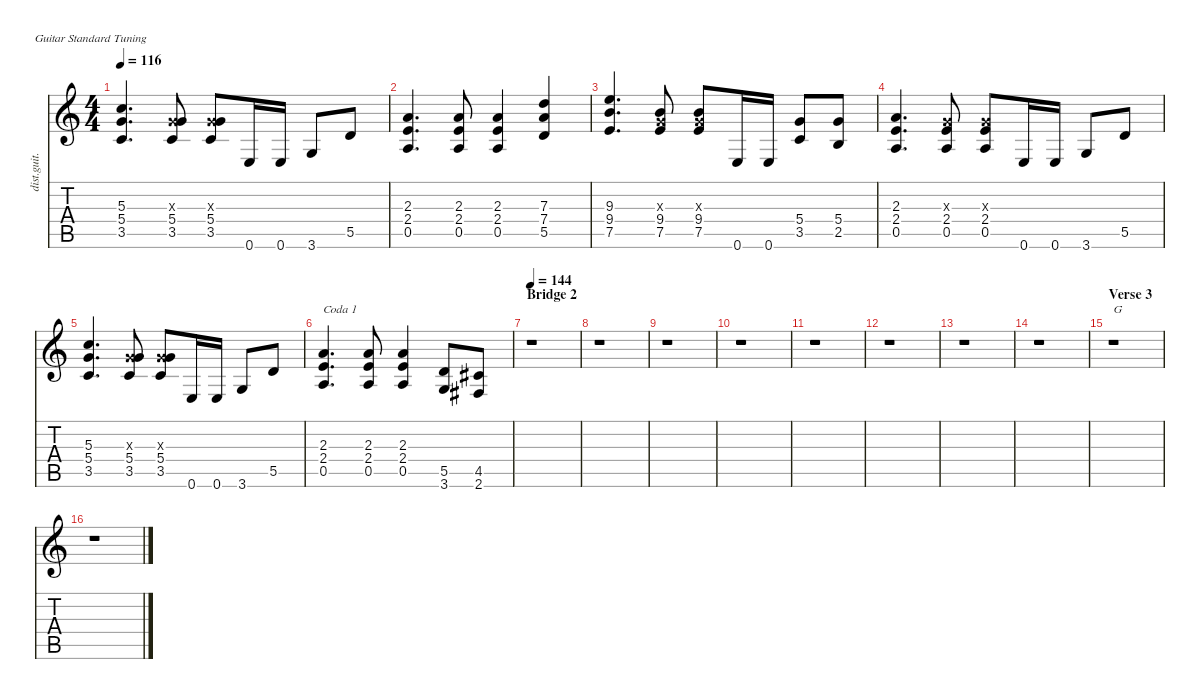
\defaultSystemsLayout 4
\hideDynamics
\bracketExtendMode nobrackets
\track ("Gtr. 2 (Loud)" "dist.guit.") {instrument distortionguitar}
\staff {score tabs}
\tuning (E4 B3 G3 D3 A2 E2)
\ts (4 4)
\tempo 116
\clef g2
\ks c
(5.3 5.4 3.5).4{d dy f} (0.3{x} 5.4 3.5).8 (0.3{x} 5.4 3.5).8 0.6.16 0.6.16 3.6.8 5.5.8 |
(2.3 2.4 0.5).4{d} (2.3 2.4 0.5).8 (2.3 2.4 0.5).4 (7.3 7.4 5.5).4 |
(9.3 9.4 7.5).4{d} (0.3{x} 9.4 7.5).8 (0.3{x} 9.4 7.5).8 0.6.16 0.6.16 (5.4 3.5).8 (5.4 2.5).8 |
(2.3 2.4 0.5).4{d} (0.3{x} 2.4 0.5).8 (0.3{x} 2.4 0.5).8 0.6.16 0.6.16 3.6.8 5.5.8 |
(5.3 5.4 3.5).4{d} (0.3{x} 5.4 3.5).8 (0.3{x} 5.4 3.5).8 0.6.16 0.6.16 3.6.8 5.5.8 |
(2.3 2.4 0.5).4{d txt "Coda 1"} (2.3 2.4 0.5).8 (2.3 2.4 0.5).4 (5.5 3.6).8 (4.5{acc #} 2.6{acc #}).8 |
\section ("" "Bridge 2")
\tempo 144
r.1 |
r.1 |
r.1 |
r.1 |
r.1 |
r.1 |
r.1 |
r.1 |
\section ("" "Verse 3")
r.1{txt "G"} |
r.1
